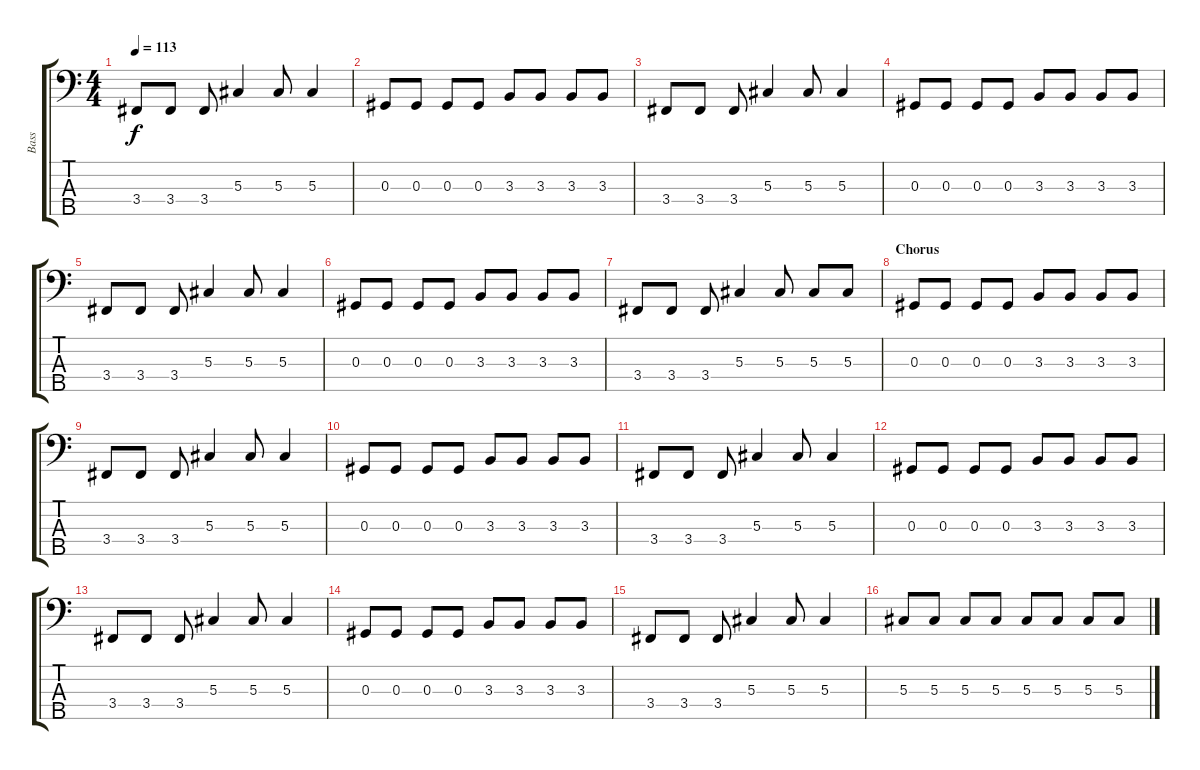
\track ("Bass" "Bass") {instrument electricbassfinger}
\staff {score tabs}
\tuning (Gb2 Db2 Ab1 Eb1 Bb0) {hide}
\ts (4 4)
\tempo 113
\clef f4
\ks c
3.4.8{dy f} 3.4.8 3.4.8 5.3.4 5.3.8 5.3.4 |
0.3.8 0.3.8 0.3.8 0.3.8 3.3.8 3.3.8 3.3.8 3.3.8 |
3.4.8 3.4.8 3.4.8 5.3.4 5.3.8 5.3.4 |
0.3.8 0.3.8 0.3.8 0.3.8 3.3.8 3.3.8 3.3.8 3.3.8 |
3.4.8 3.4.8 3.4.8 5.3.4 5.3.8 5.3.4 |
0.3.8 0.3.8 0.3.8 0.3.8 3.3.8 3.3.8 3.3.8 3.3.8 |
3.4.8 3.4.8 3.4.8 5.3.4 5.3.8 5.3.8 5.3.8 |
\section ("" "Chorus")
0.3.8 0.3.8 0.3.8 0.3.8 3.3.8 3.3.8 3.3.8 3.3.8 |
3.4.8 3.4.8 3.4.8 5.3.4 5.3.8 5.3.4 |
0.3.8 0.3.8 0.3.8 0.3.8 3.3.8 3.3.8 3.3.8 3.3.8 |
3.4.8 3.4.8 3.4.8 5.3.4 5.3.8 5.3.4 |
0.3.8 0.3.8 0.3.8 0.3.8 3.3.8 3.3.8 3.3.8 3.3.8 |
3.4.8 3.4.8 3.4.8 5.3.4 5.3.8 5.3.4 |
0.3.8 0.3.8 0.3.8 0.3.8 3.3.8 3.3.8 3.3.8 3.3.8 |
3.4.8 3.4.8 3.4.8 5.3.4 5.3.8 5.3.4 |
5.3.8 5.3.8 5.3.8 5.3.8 5.3.8 5.3.8 5.3.8 5.3.8
